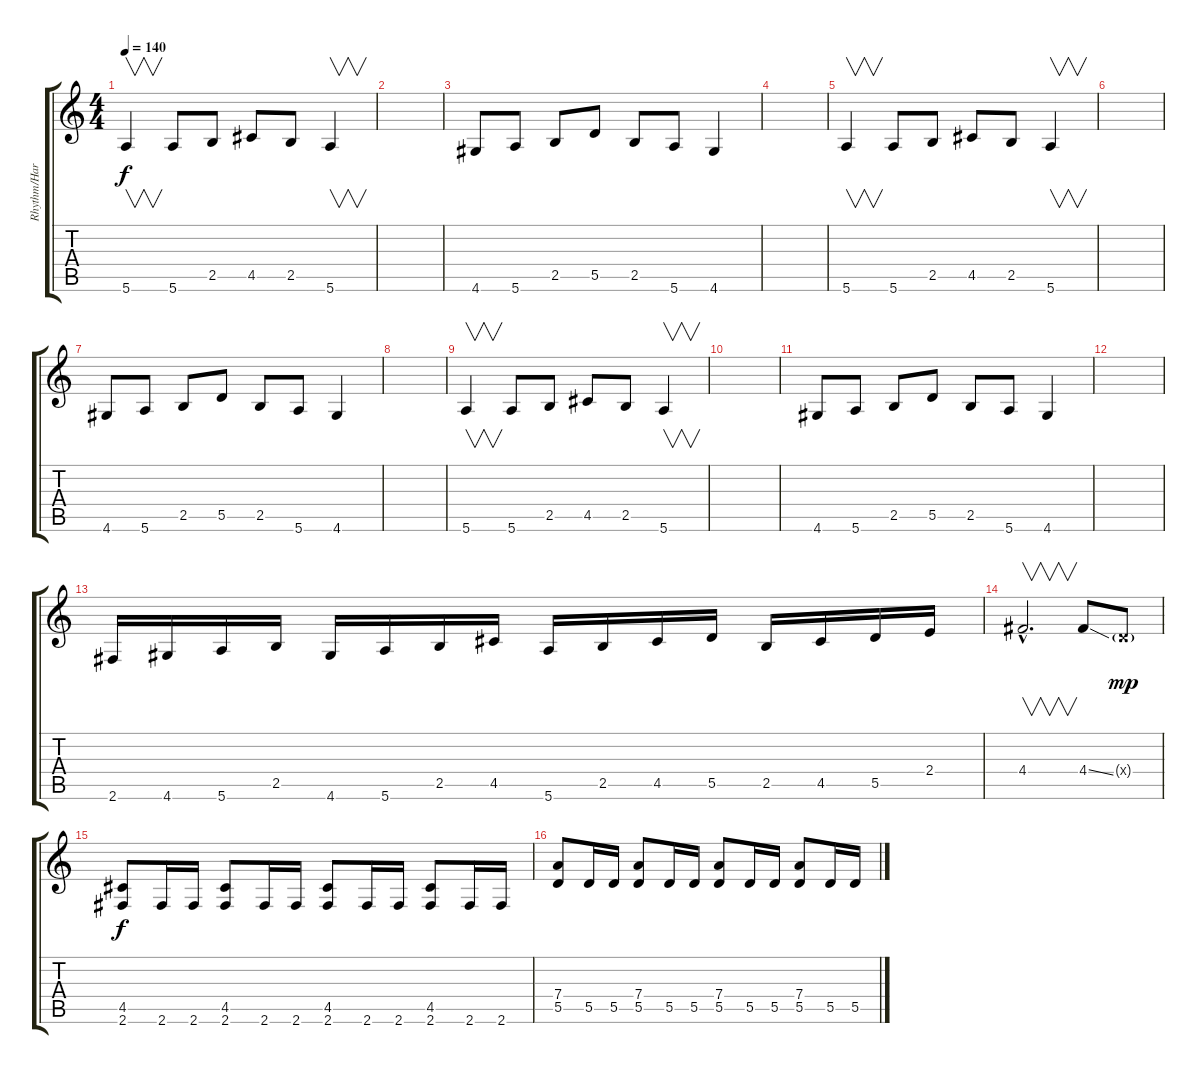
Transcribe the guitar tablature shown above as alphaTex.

\track ("Rhythm/Harmony" "Rhythm/Har") {instrument distortionguitar}
\staff {score tabs}
\tuning (E4 B3 G3 D3 A2 E2) {hide}
\ts (4 4)
\tempo 140
\clef g2
\ks c
5.6.4{v dy f} 5.6.8 2.5.8 4.5.8 2.5.8 5.6.4{v} |
|
4.6.8 5.6.8 2.5.8 5.5.8 2.5.8 5.6.8 4.6.4 |
|
5.6.4{v} 5.6.8 2.5.8 4.5.8 2.5.8 5.6.4{v} |
|
4.6.8 5.6.8 2.5.8 5.5.8 2.5.8 5.6.8 4.6.4 |
|
5.6.4{v} 5.6.8 2.5.8 4.5.8 2.5.8 5.6.4{v} |
|
4.6.8 5.6.8 2.5.8 5.5.8 2.5.8 5.6.8 4.6.4 |
|
2.6.16 4.6.16 5.6.16 2.5.16 4.6.16 5.6.16 2.5.16 4.5.16 5.6.16 2.5.16 4.5.16 5.5.16 2.5.16 4.5.16 5.5.16 2.4.16 |
4.4{hac}.2{v d} 4.4{ss}.8 0.4{g x}.8{dy mp} |
(4.5 2.6).8{dy f volume 10} 2.6.16 2.6.16 (4.5 2.6).8 2.6.16 2.6.16 (4.5 2.6).8 2.6.16 2.6.16 (4.5 2.6).8 2.6.16 2.6.16 |
(7.4 5.5).8 5.5.16 5.5.16 (7.4 5.5).8 5.5.16 5.5.16 (7.4 5.5).8 5.5.16 5.5.16 (7.4 5.5).8 5.5.16 5.5.16
